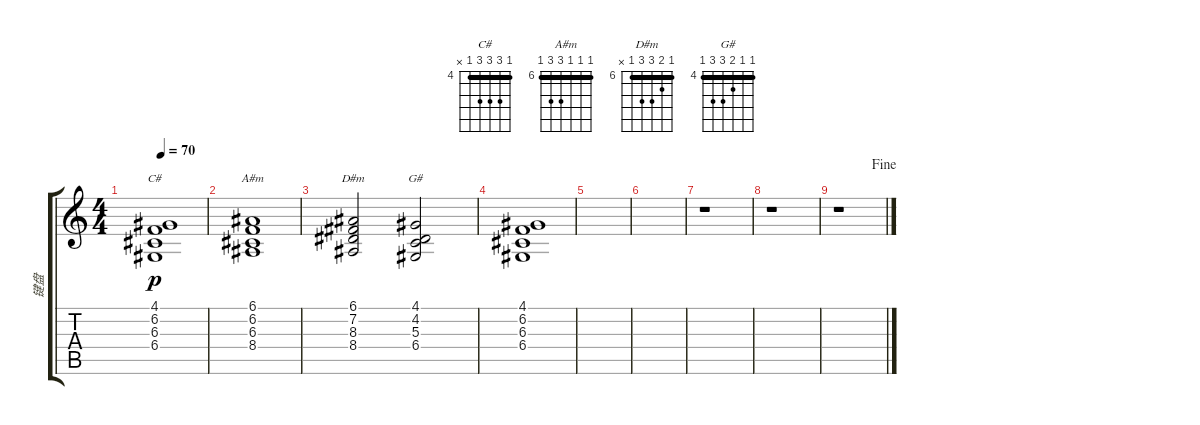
\track ("键盘" "键盘") {instrument stringensemble2}
\staff {score tabs}
\tuning (E4 B3 G3 D3 A2 E2) {hide}
\chord ("C#" 4 6 6 6 4 x) {firstfret 4 barre 4}
\chord ("A#m" 6 6 6 8 8 6) {firstfret 6 barre 6}
\chord ("D#m" 6 7 8 8 6 x) {firstfret 6 barre 6}
\chord ("G#" 4 4 5 6 6 4) {firstfret 4 barre 4}
\ts (4 4)
\tempo 70
\clef g2
\ks c
(4.1 6.2 6.3 6.4).1{ch "C#" dy p} |
(6.1 6.2 6.3 8.4).1{ch "A#m"} |
(6.1 7.2 8.3 8.4).2{ch "D#m"} (4.1 4.2 5.3 6.4).2{ch "G#"} |
(4.1 6.2 6.3 6.4).1 |
|
|
r.1 |
r.1 |
\jump fine
r.1
